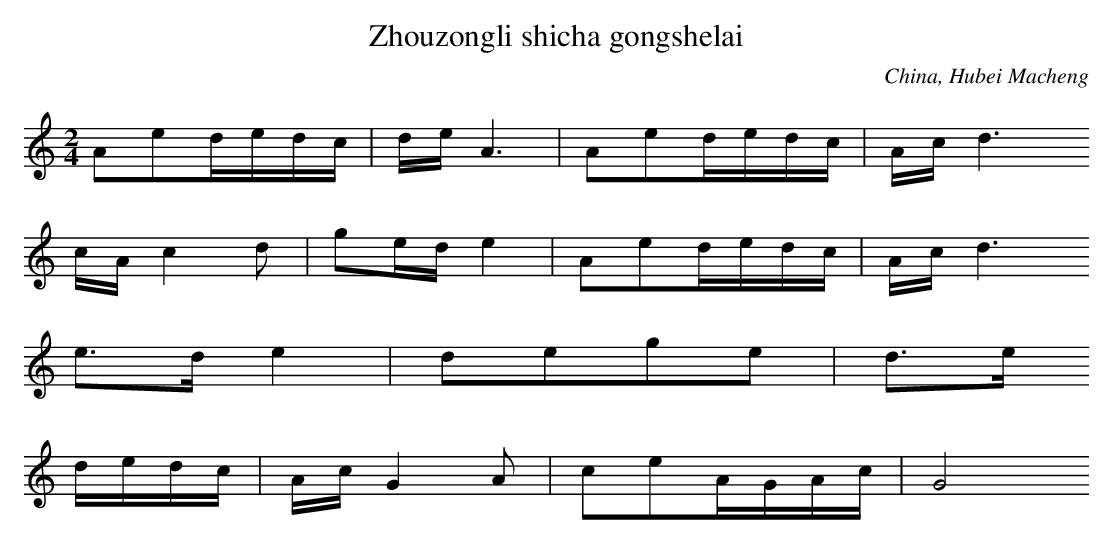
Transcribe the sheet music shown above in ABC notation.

X:1
T: Zhouzongli shicha gongshelai
O: China, Hubei Macheng
M: 2/4
L: 1/16
K: C
A2e2dedc | deA6 | A2e2dedc | Acd6
cAc4d2 | g2ede4 | A2e2dedc | Acd6
e3de4 | d2e2g2e2 | d3e
dedc | AcG4A2 | c2e2AGAc | G8
